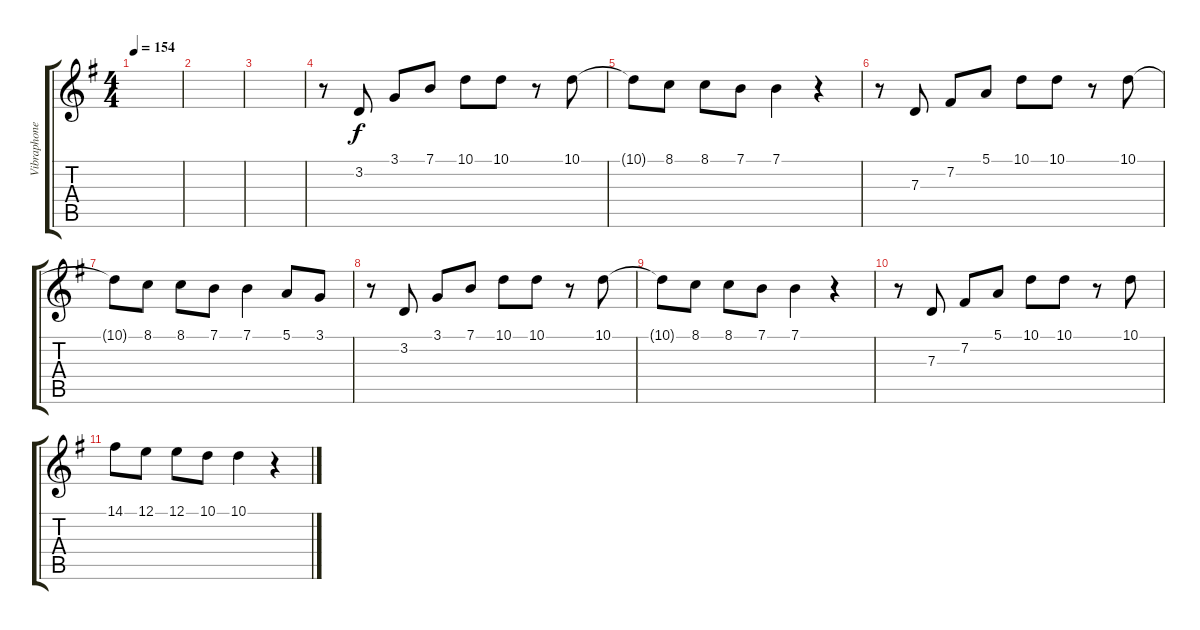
\track ("Vibraphone" "Vibraphone") {instrument vibraphone}
\staff {score tabs}
\tuning (E4 B3 G3 D3 A2 E2) {hide}
\ts (4 4)
\tempo 154
\clef g2
\ks g
|
|
|
r.8 3.2.8 3.1.8 7.1.8 10.1.8 10.1.8 r.8 10.1.8 |
10.1{t}.8 8.1.8 8.1.8 7.1.8 7.1.4 r.4 |
r.8 7.3.8 7.2.8 5.1.8 10.1.8 10.1.8 r.8 10.1.8 |
10.1{t}.8 8.1.8 8.1.8 7.1.8 7.1.4 5.1.8 3.1.8 |
r.8 3.2.8 3.1.8 7.1.8 10.1.8 10.1.8 r.8 10.1.8 |
10.1{t}.8 8.1.8 8.1.8 7.1.8 7.1.4 r.4 |
r.8 7.3.8 7.2.8 5.1.8 10.1.8 10.1.8 r.8 10.1.8 |
14.1.8 12.1.8 12.1.8 10.1.8 10.1.4 r.4
